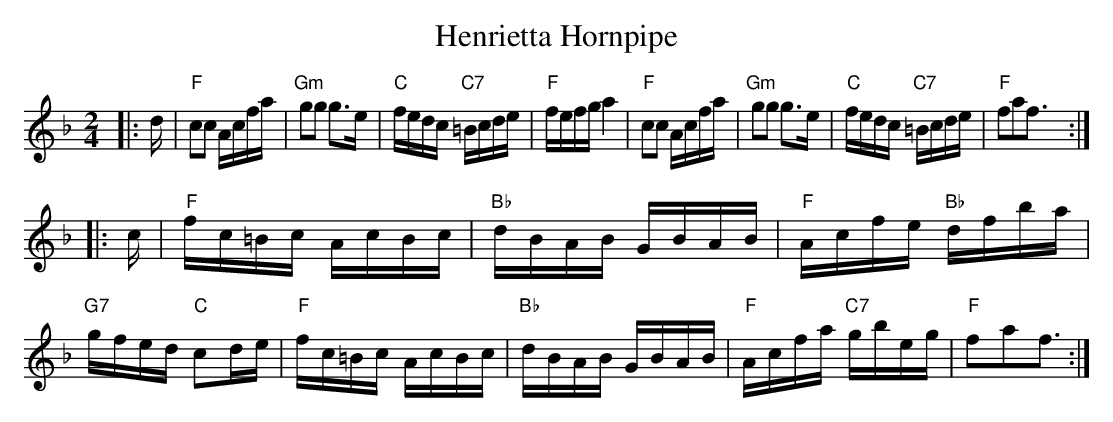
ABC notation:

X:1
T: Henrietta Hornpipe
M: 2/4
L: 1/16
K: F
|: d \
| "F"c2c2 Acfa | "Gm"g2g2 g3e | "C"fedc "C7"=Bcde | "F"fefg a4 \
| "F"c2c2 Acfa | "Gm"g2g2 g3e | "C"fedc "C7"=Bcde | "F"f2a2f3 :|
|: c \
| "F"fc=Bc AcBc | "Bb"dBAB GBAB | "F"Acfe "Bb"dfba | "G7"gfed "C"c2de \
| "F"fc=Bc AcBc | "Bb"dBAB GBAB | "F"Acfa "C7"gbeg | "F"f2a2f3 :|
